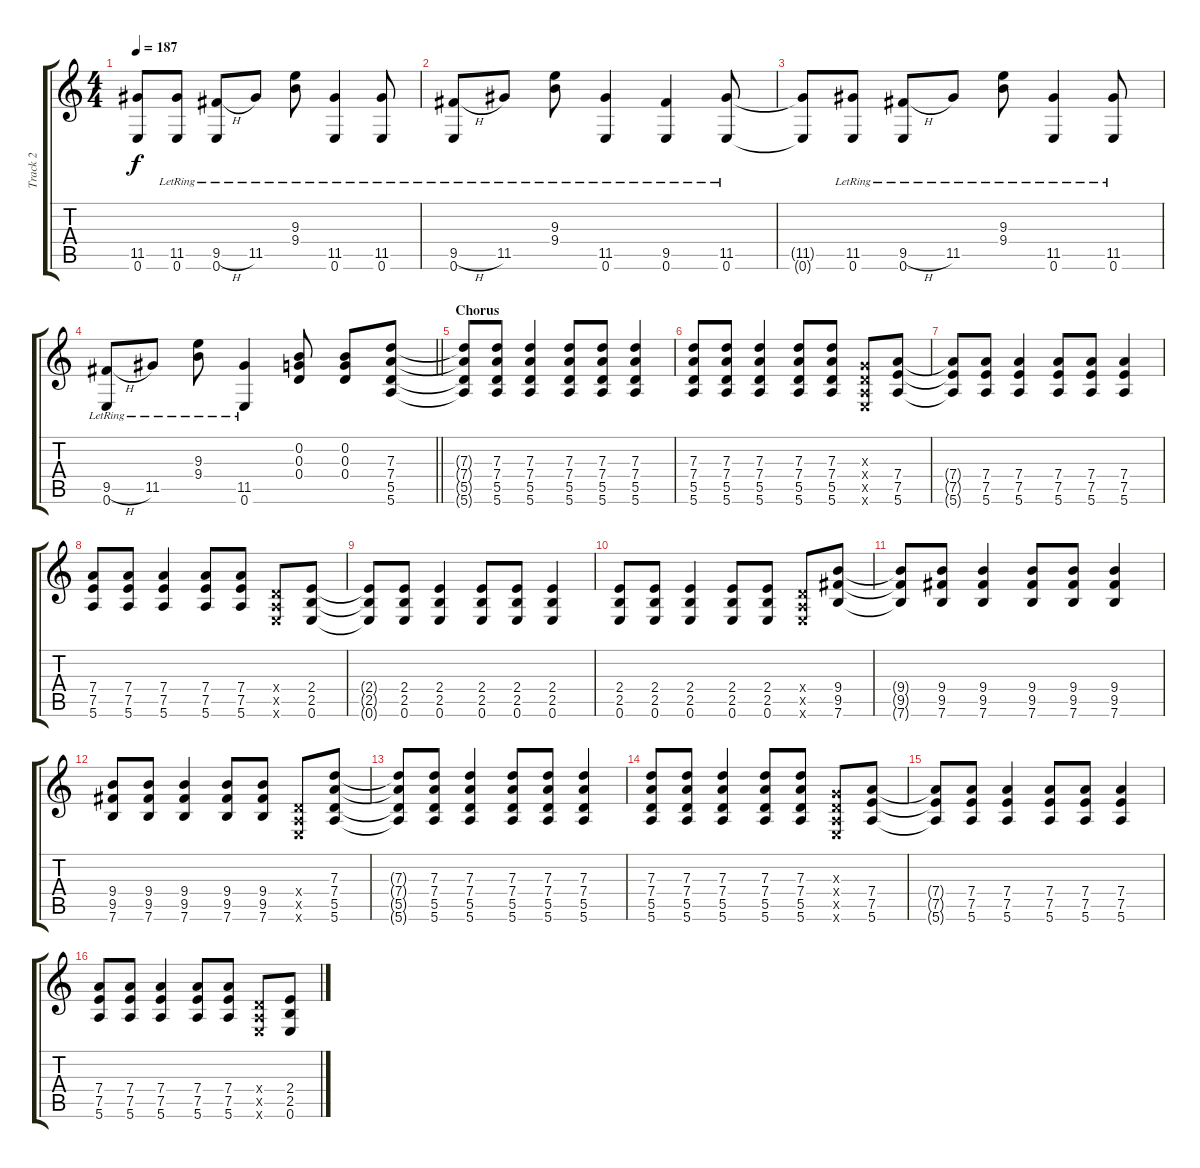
\track ("Track 2" "Track 2") {instrument distortionguitar}
\staff {score tabs}
\tuning (E4 B3 G3 D3 A2 E2) {hide}
\ts (4 4)
\tempo 187
\clef g2
\ks c
(11.5{t} 0.6{t}).8{dy f} (11.5{lr} 0.6{lr}).8 (9.5{h lr} 0.6{lr}).8 11.5{lr}.8 (9.3{lr} 9.4{lr}).8 (11.5{lr} 0.6{lr}).4 (11.5{lr} 0.6{lr}).8 |
(9.5{h lr} 0.6{lr}).8 11.5{lr}.8 (9.3{lr} 9.4{lr}).8 (11.5{lr} 0.6{lr}).4 (9.5{lr} 0.6{lr}).4 (11.5{lr} 0.6{lr}).8 |
(11.5{t} 0.6{t}).8 (11.5{lr} 0.6{lr}).8 (9.5{h lr} 0.6{lr}).8 11.5{lr}.8 (9.3{lr} 9.4{lr}).8 (11.5{lr} 0.6{lr}).4 (11.5{lr} 0.6{lr}).8 |
\barLineRight lightlight
(9.5{h lr} 0.6{lr}).8 11.5{lr}.8 (9.3{lr} 9.4{lr}).8 (11.5{lr} 0.6{lr}).4 (0.2 0.3 0.4).8 (0.2 0.3 0.4).8 (7.3 7.4 5.5 5.6).8 |
\section ("" "Chorus")
(7.3{t} 7.4{t} 5.5{t} 5.6{t}).8 (7.3 7.4 5.5 5.6).8 (7.3 7.4 5.5 5.6).4 (7.3 7.4 5.5 5.6).8 (7.3 7.4 5.5 5.6).8 (7.3 7.4 5.5 5.6).4 |
(7.3 7.4 5.5 5.6).8 (7.3 7.4 5.5 5.6).8 (7.3 7.4 5.5 5.6).4 (7.3 7.4 5.5 5.6).8 (7.3 7.4 5.5 5.6).8 (0.3{x} 0.4{x} 0.5{x} 0.6{x}).8 (7.4 7.5 5.6).8 |
(7.4{t} 7.5{t} 5.6{t}).8 (7.4 7.5 5.6).8 (7.4 7.5 5.6).4 (7.4 7.5 5.6).8 (7.4 7.5 5.6).8 (7.4 7.5 5.6).4 |
(7.4 7.5 5.6).8 (7.4 7.5 5.6).8 (7.4 7.5 5.6).4 (7.4 7.5 5.6).8 (7.4 7.5 5.6).8 (0.4{x} 0.5{x} 0.6{x}).8 (2.4 2.5 0.6).8 |
(2.4{t} 2.5{t} 0.6{t}).8 (2.4 2.5 0.6).8 (2.4 2.5 0.6).4 (2.4 2.5 0.6).8 (2.4 2.5 0.6).8 (2.4 2.5 0.6).4 |
(2.4 2.5 0.6).8 (2.4 2.5 0.6).8 (2.4 2.5 0.6).4 (2.4 2.5 0.6).8 (2.4 2.5 0.6).8 (0.4{x} 0.5{x} 0.6{x}).8 (9.4 9.5 7.6).8 |
(9.4{t} 9.5{t} 7.6{t}).8 (9.4 9.5 7.6).8 (9.4 9.5 7.6).4 (9.4 9.5 7.6).8 (9.4 9.5 7.6).8 (9.4 9.5 7.6).4 |
(9.4 9.5 7.6).8 (9.4 9.5 7.6).8 (9.4 9.5 7.6).4 (9.4 9.5 7.6).8 (9.4 9.5 7.6).8 (0.4{x} 0.5{x} 0.6{x}).8 (7.3 7.4 5.5 5.6).8 |
(7.3{t} 7.4{t} 5.5{t} 5.6{t}).8 (7.3 7.4 5.5 5.6).8 (7.3 7.4 5.5 5.6).4 (7.3 7.4 5.5 5.6).8 (7.3 7.4 5.5 5.6).8 (7.3 7.4 5.5 5.6).4 |
(7.3 7.4 5.5 5.6).8 (7.3 7.4 5.5 5.6).8 (7.3 7.4 5.5 5.6).4 (7.3 7.4 5.5 5.6).8 (7.3 7.4 5.5 5.6).8 (0.3{x} 0.4{x} 0.5{x} 0.6{x}).8 (7.4 7.5 5.6).8 |
(7.4{t} 7.5{t} 5.6{t}).8 (7.4 7.5 5.6).8 (7.4 7.5 5.6).4 (7.4 7.5 5.6).8 (7.4 7.5 5.6).8 (7.4 7.5 5.6).4 |
(7.4 7.5 5.6).8 (7.4 7.5 5.6).8 (7.4 7.5 5.6).4 (7.4 7.5 5.6).8 (7.4 7.5 5.6).8 (0.4{x} 0.5{x} 0.6{x}).8 (2.4 2.5 0.6).8
